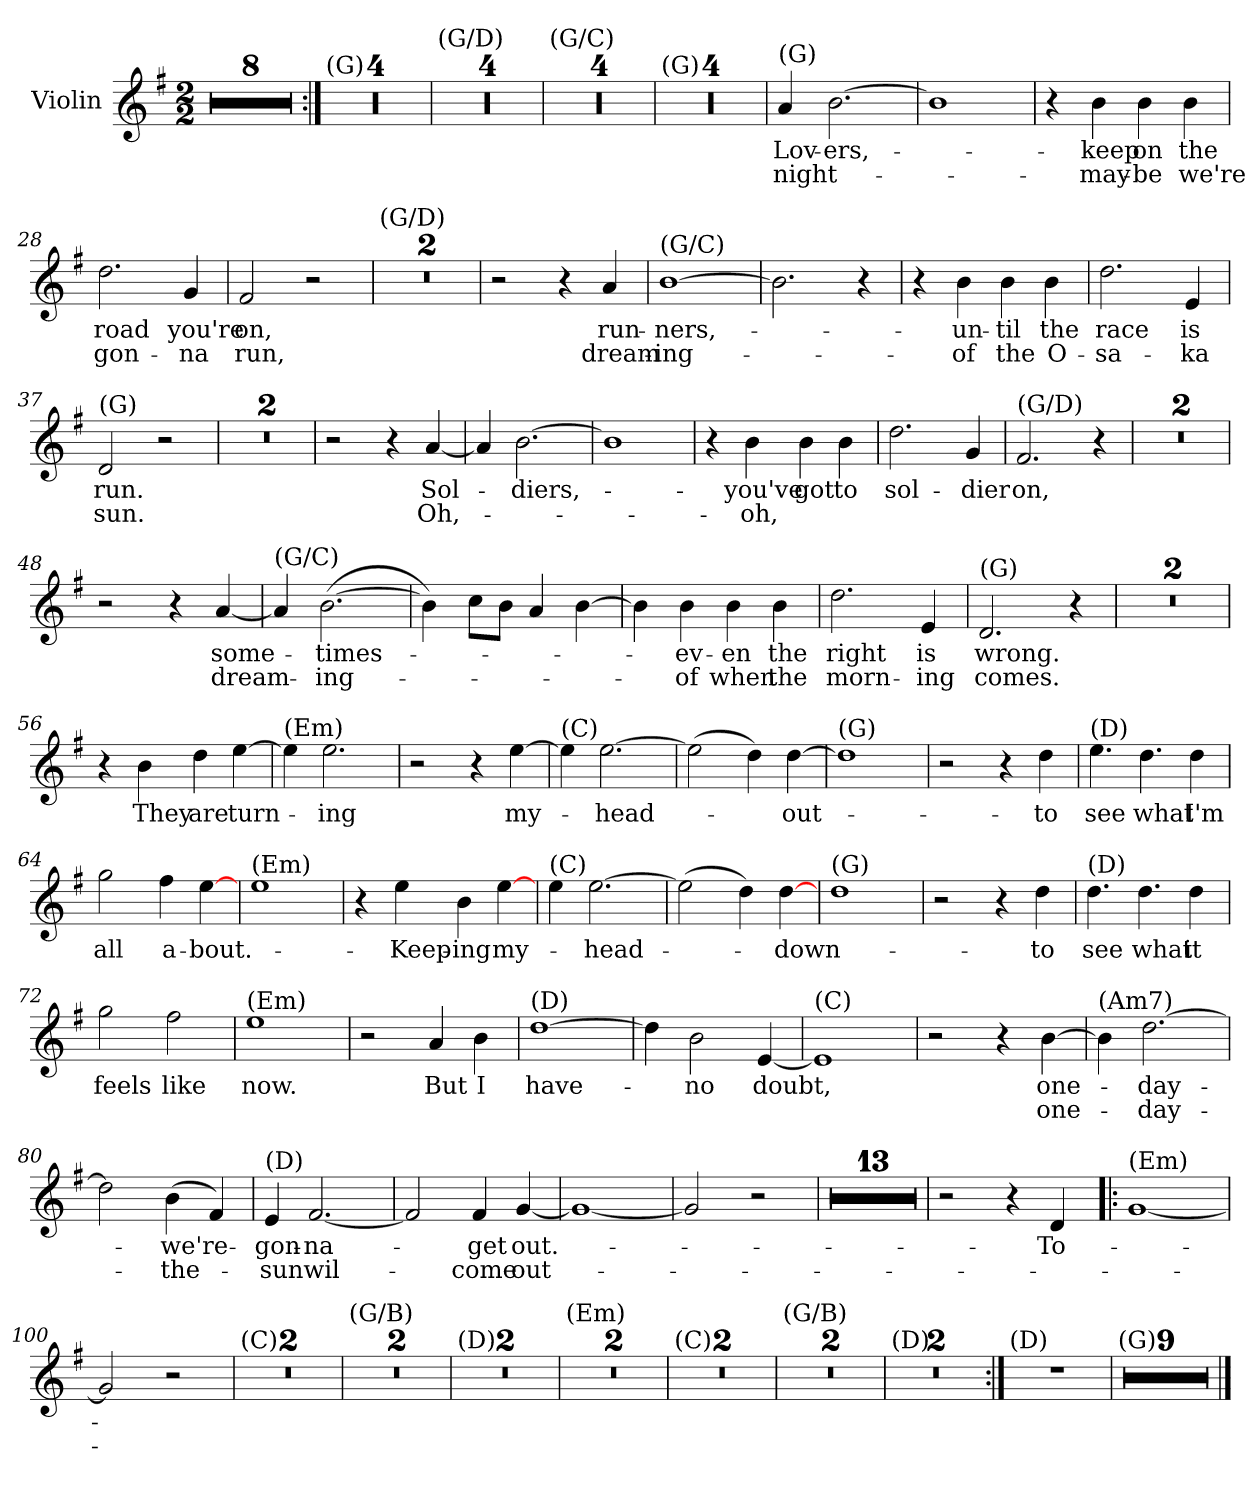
**kern	**text	**text
*part1	*part1	*part1
*staff1	*staff1	*staff1
*I"Violin	*	*
*I'Vln	*	*
*clefG2	*	*
*k[f#]	*	*
*G:	*	*
*M2/2	*	*
=1	=1	=1
1r	.	.
=2	=2	=2
1r	.	.
=3	=3	=3
1r	.	.
=4	=4	=4
1r	.	.
=5	=5	=5
1r	.	.
=6	=6	=6
1r	.	.
=7	=7	=7
1r	.	.
=8	=8	=8
1r	.	.
=9:|!	=9:|!	=9:|!
!LO:TX:a:t=(G)	!	!
1r	.	.
=10	=10	=10
1r	.	.
=11	=11	=11
1r	.	.
=12	=12	=12
1r	.	.
=13	=13	=13
!LO:TX:a:t=(G/D)	!	!
1r	.	.
=14	=14	=14
1r	.	.
=15	=15	=15
1r	.	.
=16	=16	=16
1r	.	.
=17	=17	=17
!LO:TX:a:t=(G/C)	!	!
1r	.	.
=18	=18	=18
1r	.	.
=19	=19	=19
1r	.	.
=20	=20	=20
1r	.	.
=21	=21	=21
!LO:TX:a:t=(G)	!	!
1r	.	.
=22	=22	=22
1r	.	.
!!LO:LB:g=z
=23	=23	=23
1r	.	.
=24	=24	=24
1r	.	.
=25	=25	=25
!LO:TX:a:t=(G)	!	!
4a/	Lov-	night-
[2.b\	-ers,-	.
=26	=26	=26
1b]	.	.
=27	=27	=27
4r	.	.
4b\	-keep	-may-
4b\	on	-be
4b\	the	we're
=28	=28	=28
2.dd\	road	gon-
4g/	you're	-na
=29	=29	=29
2f#/	on,	run,
2r	.	.
=30	=30	=30
!LO:TX:a:t=(G/D)	!	!
1r	.	.
=31	=31	=31
1r	.	.
=32	=32	=32
2r	.	.
4r	.	.
4a/	run-	dream-
=33	=33	=33
!LO:TX:a:t=(G/C)	!	!
[1b	-ners,-	-ing-
=34	=34	=34
2.b\]	.	.
4r	.	.
!!LO:LB:g=z
=35	=35	=35
4r	.	.
4b\	un-	-of
4b\	-til	the
4b\	the	O-
=36	=36	=36
2.dd\	race	-sa-
4e/	is	-ka
=37	=37	=37
!LO:TX:a:t=(G)	!	!
2d/	run.	sun.
2r	.	.
=38	=38	=38
1r	.	.
=39	=39	=39
1r	.	.
=40	=40	=40
2r	.	.
4r	.	.
[4a/	Sol-	Oh,-
=41	=41	=41
4a/]	.	.
[2.b\	-diers,-	.
=42	=42	=42
1b]	.	.
=43	=43	=43
4r	.	.
4b\	-you've	-oh,
4b\	got	.
4b\	to	.
=44	=44	=44
2.dd\	sol-	.
4g/	-dier	.
=45	=45	=45
!LO:TX:a:t=(G/D)	!	!
2.f#/	on,	.
4r	.	.
!!LO:LB:g=z
=46	=46	=46
1r	.	.
=47	=47	=47
1r	.	.
=48	=48	=48
2r	.	.
4r	.	.
[4a/	some-	dream-
=49	=49	=49
!LO:TX:a:t=(G/C)	!	!
4a/]	.	.
([2.b\	times-	-ing-
=50	=50	=50
4b\])	.	.
8cc\L	.	.
8b\J	.	.
4a/	.	.
[4b\	.	.
=51	=51	=51
4b\]	.	.
4b\	-ev-	-of
4b\	-en	when
4b\	the	the
=52	=52	=52
2.dd\	right	morn-
4e/	is	-ing
=53	=53	=53
!LO:TX:a:t=(G)	!	!
2.d/	wrong.	comes.
4r	.	.
=54	=54	=54
1r	.	.
=55	=55	=55
1r	.	.
!!LO:LB:g=z
=56	=56	=56
4r	.	.
4b\	They	.
4dd\	are	.
[4ee\	turn-	.
=57	=57	=57
!LO:TX:a:t=(Em)	!	!
4ee\]	.	.
2.ee\	-ing	.
=58	=58	=58
2r	.	.
4r	.	.
[4ee\	my-	.
=59	=59	=59
!LO:TX:a:t=(C)	!	!
4ee\]	.	.
[2.ee\	-head-	.
=60	=60	=60
(2ee\]	.	.
4dd\)	.	.
[4dd\	-out-	.
=61	=61	=61
!LO:TX:a:t=(G)	!	!
1dd]	.	.
=62	=62	=62
2r	.	.
4r	.	.
4dd\	-to	.
=63	=63	=63
!LO:TX:a:t=(D)	!	!
4.ee\	see	.
4.dd\	what	.
4dd\	I'm	.
=64	=64	=64
2gg\	all	.
4ff#\	a-	.
[4ee\	-bout.-	.
=65	=65	=65
!LO:TX:a:t=(Em)	!	!
1ee	.	.
!!LO:LB:g=z
=66	=66	=66
4r	.	.
4ee\	-Keep-	.
4b\	-ing	.
[4ee\	my-	.
=67	=67	=67
!LO:TX:a:t=(C)	!	!
4ee\	.	.
[2.ee\	-head-	.
=68	=68	=68
(2ee\]	.	.
4dd\)	.	.
[4dd\	-down-	.
=69	=69	=69
!LO:TX:a:t=(G)	!	!
1dd	.	.
=70	=70	=70
2r	.	.
4r	.	.
4dd\	-to	.
=71	=71	=71
!LO:TX:a:t=(D)	!	!
4.dd\	see	.
4.dd\	what	.
4dd\	it	.
=72	=72	=72
2gg\	feels	.
2ff#\	like	.
=73	=73	=73
!LO:TX:a:t=(Em)	!	!
1ee	now.	.
=74	=74	=74
2r	.	.
4a/	But	.
4b\	I	.
=75	=75	=75
!LO:TX:a:t=(D)	!	!
[1dd	have-	.
!!LO:LB:g=z
=76	=76	=76
4dd\]	.	.
2b\	-no	.
[4e/	doubt,	.
=77	=77	=77
!LO:TX:a:t=(C)	!	!
1e]	.	.
=78	=78	=78
2r	.	.
4r	.	.
[4b\	one-	one-
=79	=79	=79
!LO:TX:a:t=(Am7)	!	!
4b\]	.	.
[2.dd\	-day-	-day-
=80	=80	=80
2dd\]	.	.
(4b\	we're-	-the-
4f#/)	.	.
=81	=81	=81
!LO:TX:a:t=(D)	!	!
4e/	-gon-	-sun
[2.f#/	-na-	wil-
=82	=82	=82
2f#/]	.	.
4f#/	-get	-come
[4g/	out.-	out-
!!LO:LB:g=z
=83	=83	=83
1g_	.	.
=84	=84	=84
2g/]	.	.
2r	.	.
=85	=85	=85
1r	.	.
=86	=86	=86
1r	.	.
=87	=87	=87
1r	.	.
=88	=88	=88
1r	.	.
=89	=89	=89
1r	.	.
=90	=90	=90
1r	.	.
=91	=91	=91
1r	.	.
=92	=92	=92
1r	.	.
=93	=93	=93
1r	.	.
=94	=94	=94
1r	.	.
=95	=95	=95
1r	.	.
=96	=96	=96
1r	.	.
=97	=97	=97
1r	.	.
=98	=98	=98
2r	.	.
4r	.	.
4d/	To-	.
!!LO:LB:g=z
=99!|:	=99!|:	=99!|:
!LO:TX:a:t=(Em)	!	!
[1g	.	.
=100	=100	=100
2g/]	.	.
2r	.	.
=101	=101	=101
!LO:TX:a:t=(C)	!	!
1r	.	.
=102	=102	=102
1r	.	.
=103	=103	=103
!LO:TX:a:t=(G/B)	!	!
1r	.	.
=104	=104	=104
1r	.	.
=105	=105	=105
!LO:TX:a:t=(D)	!	!
1r	.	.
=106	=106	=106
1r	.	.
=107	=107	=107
!LO:TX:a:t=(Em)	!	!
1r	.	.
=108	=108	=108
1r	.	.
=109	=109	=109
!LO:TX:a:t=(C)	!	!
1r	.	.
=110	=110	=110
1r	.	.
=111	=111	=111
!LO:TX:a:t=(G/B)	!	!
1r	.	.
=112	=112	=112
1r	.	.
=113	=113	=113
!LO:TX:a:t=(D)	!	!
1r	.	.
=114	=114	=114
1r	.	.
=115:|!	=115:|!	=115:|!
!LO:TX:a:t=(D)	!	!
1r	.	.
=116	=116	=116
!LO:TX:a:t=(G)	!	!
1r	.	.
=117	=117	=117
1r	.	.
=118	=118	=118
1r	.	.
=119	=119	=119
1r	.	.
=120	=120	=120
1r	.	.
!!LO:LB:g=z
=121	=121	=121
1r	.	.
=122	=122	=122
1r	.	.
=123	=123	=123
1r	.	.
=124	=124	=124
1r	.	.
==	==	==
*-	*-	*-
